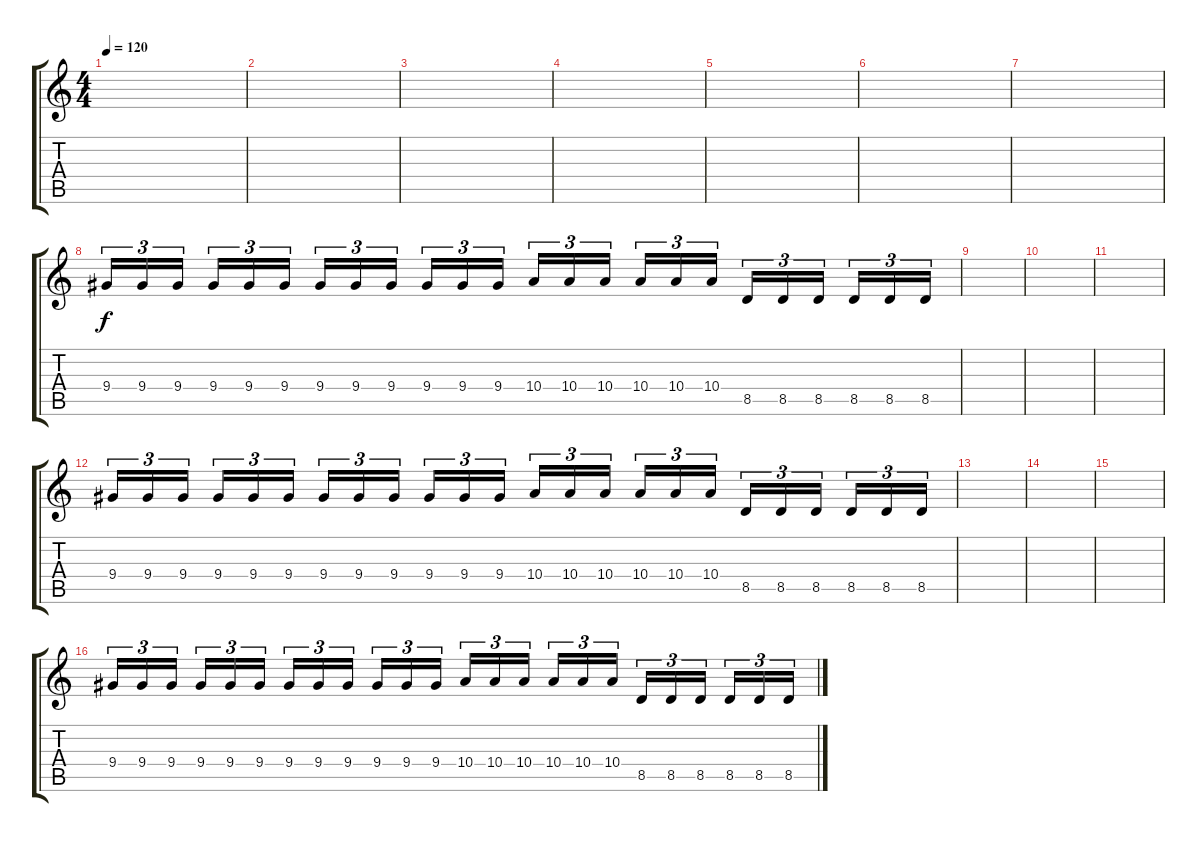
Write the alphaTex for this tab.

\track "" {instrument distortionguitar}
\staff {score tabs}
\tuning (Db4 Ab3 E3 B2 Gb2 Db2) {hide}
\ts (4 4)
\tempo 120
\clef g2
\ks c
|
|
|
|
|
|
|
9.4.16{tu (3 2)} 9.4.16{tu (3 2)} 9.4.16{tu (3 2)} 9.4.16{tu (3 2)} 9.4.16{tu (3 2)} 9.4.16{tu (3 2)} 9.4.16{tu (3 2)} 9.4.16{tu (3 2)} 9.4.16{tu (3 2)} 9.4.16{tu (3 2)} 9.4.16{tu (3 2)} 9.4.16{tu (3 2)} 10.4.16{tu (3 2)} 10.4.16{tu (3 2)} 10.4.16{tu (3 2)} 10.4.16{tu (3 2)} 10.4.16{tu (3 2)} 10.4.16{tu (3 2)} 8.5.16{tu (3 2)} 8.5.16{tu (3 2)} 8.5.16{tu (3 2)} 8.5.16{tu (3 2)} 8.5.16{tu (3 2)} 8.5.16{tu (3 2)} |
|
|
|
9.4.16{tu (3 2)} 9.4.16{tu (3 2)} 9.4.16{tu (3 2)} 9.4.16{tu (3 2)} 9.4.16{tu (3 2)} 9.4.16{tu (3 2)} 9.4.16{tu (3 2)} 9.4.16{tu (3 2)} 9.4.16{tu (3 2)} 9.4.16{tu (3 2)} 9.4.16{tu (3 2)} 9.4.16{tu (3 2)} 10.4.16{tu (3 2)} 10.4.16{tu (3 2)} 10.4.16{tu (3 2)} 10.4.16{tu (3 2)} 10.4.16{tu (3 2)} 10.4.16{tu (3 2)} 8.5.16{tu (3 2)} 8.5.16{tu (3 2)} 8.5.16{tu (3 2)} 8.5.16{tu (3 2)} 8.5.16{tu (3 2)} 8.5.16{tu (3 2)} |
|
|
|
9.4.16{tu (3 2)} 9.4.16{tu (3 2)} 9.4.16{tu (3 2)} 9.4.16{tu (3 2)} 9.4.16{tu (3 2)} 9.4.16{tu (3 2)} 9.4.16{tu (3 2)} 9.4.16{tu (3 2)} 9.4.16{tu (3 2)} 9.4.16{tu (3 2)} 9.4.16{tu (3 2)} 9.4.16{tu (3 2)} 10.4.16{tu (3 2)} 10.4.16{tu (3 2)} 10.4.16{tu (3 2)} 10.4.16{tu (3 2)} 10.4.16{tu (3 2)} 10.4.16{tu (3 2)} 8.5.16{tu (3 2)} 8.5.16{tu (3 2)} 8.5.16{tu (3 2)} 8.5.16{tu (3 2)} 8.5.16{tu (3 2)} 8.5.16{tu (3 2)}
